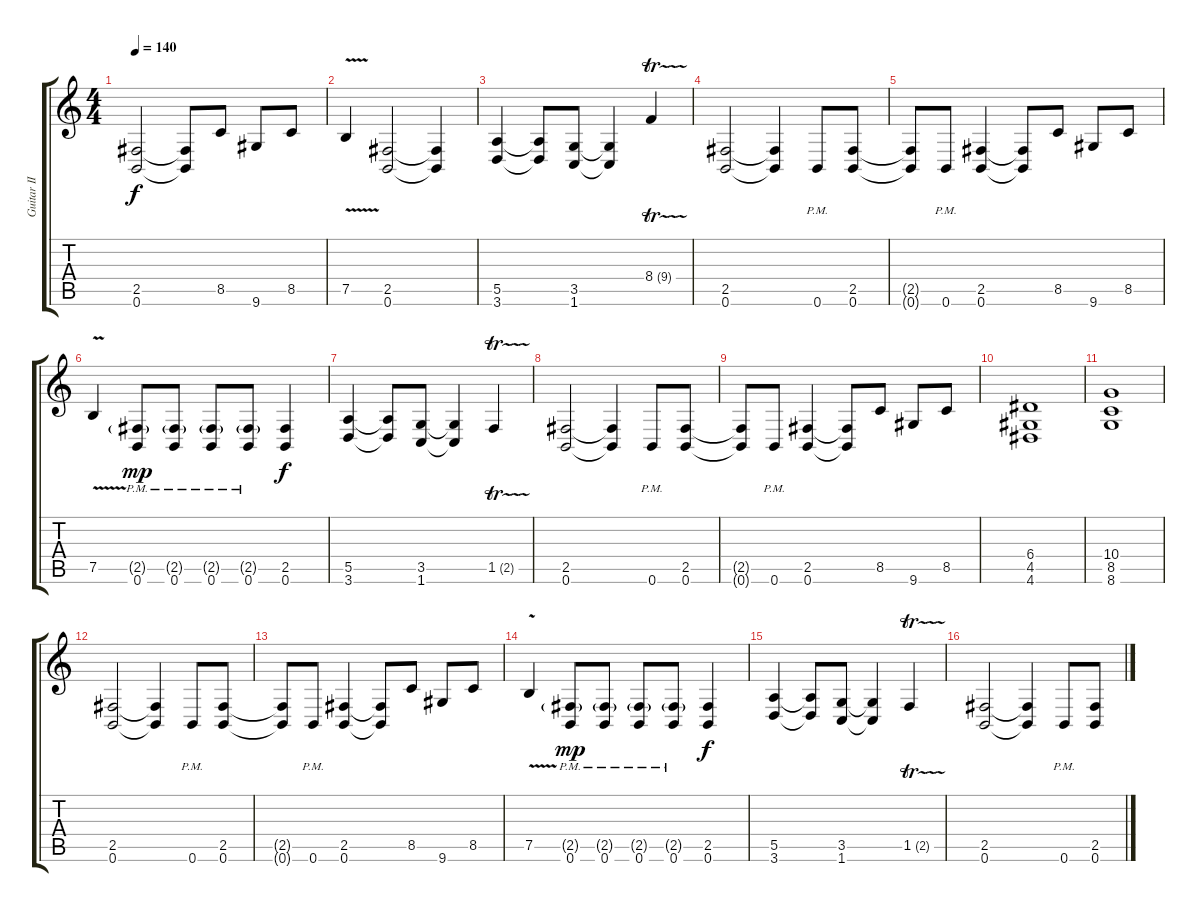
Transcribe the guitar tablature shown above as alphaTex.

\track ("Guitar II" "Guitar II") {instrument distortionguitar}
\staff {score tabs}
\tuning (B3 Gb3 D3 A2 E2 B1) {hide}
\ts (4 4)
\tempo 140
\clef g2
\ks c
(2.5{t} 0.6{t}).2{dy f} (2.5{t} 0.6{t}).8 8.5.8 9.6.8 8.5.8 |
7.5{v}.4 (2.5 0.6).2 (2.5{t} 0.6{t}).4 |
(5.5 3.6).4 (5.5{t} 3.6{t}).8 (3.5 1.6).8 (3.5{t} 1.6{t}).4 8.4{tr (9 16)}.4 |
(2.5 0.6).2 (2.5{t} 0.6{t}).4 0.6{pm}.8 (2.5 0.6).8 |
(2.5{t} 0.6{t}).8 0.6{pm}.8 (2.5 0.6).4 (2.5{t} 0.6{t}).8 8.5.8 9.6.8 8.5.8 |
7.5{v}.4 (2.5{g pm} 0.6{pm}).8{dy mp} (2.5{g pm} 0.6{pm}).8 (2.5{g pm} 0.6{pm}).8 (2.5{g pm} 0.6{pm}).8 (2.5 0.6).4{dy f} |
(5.5 3.6).4 (5.5{t} 3.6{t}).8 (3.5 1.6).8 (3.5{t} 1.6{t}).4 1.5{tr (2 16)}.4 |
(2.5 0.6).2 (2.5{t} 0.6{t}).4 0.6{pm}.8 (2.5 0.6).8 |
(2.5{t} 0.6{t}).8 0.6{pm}.8 (2.5 0.6).4 (2.5{t} 0.6{t}).8 8.5.8 9.6.8 8.5.8 |
(6.4 4.5 4.6).1 |
(10.4 8.5 8.6).1 |
(2.5 0.6).2 (2.5{t} 0.6{t}).4 0.6{pm}.8 (2.5 0.6).8 |
(2.5{t} 0.6{t}).8 0.6{pm}.8 (2.5 0.6).4 (2.5{t} 0.6{t}).8 8.5.8 9.6.8 8.5.8 |
7.5{v}.4 (2.5{g pm} 0.6{pm}).8{dy mp} (2.5{g pm} 0.6{pm}).8 (2.5{g pm} 0.6{pm}).8 (2.5{g pm} 0.6{pm}).8 (2.5 0.6).4{dy f} |
(5.5 3.6).4 (5.5{t} 3.6{t}).8 (3.5 1.6).8 (3.5{t} 1.6{t}).4 1.5{tr (2 16)}.4 |
(2.5 0.6).2 (2.5{t} 0.6{t}).4 0.6{pm}.8 (2.5 0.6).8
